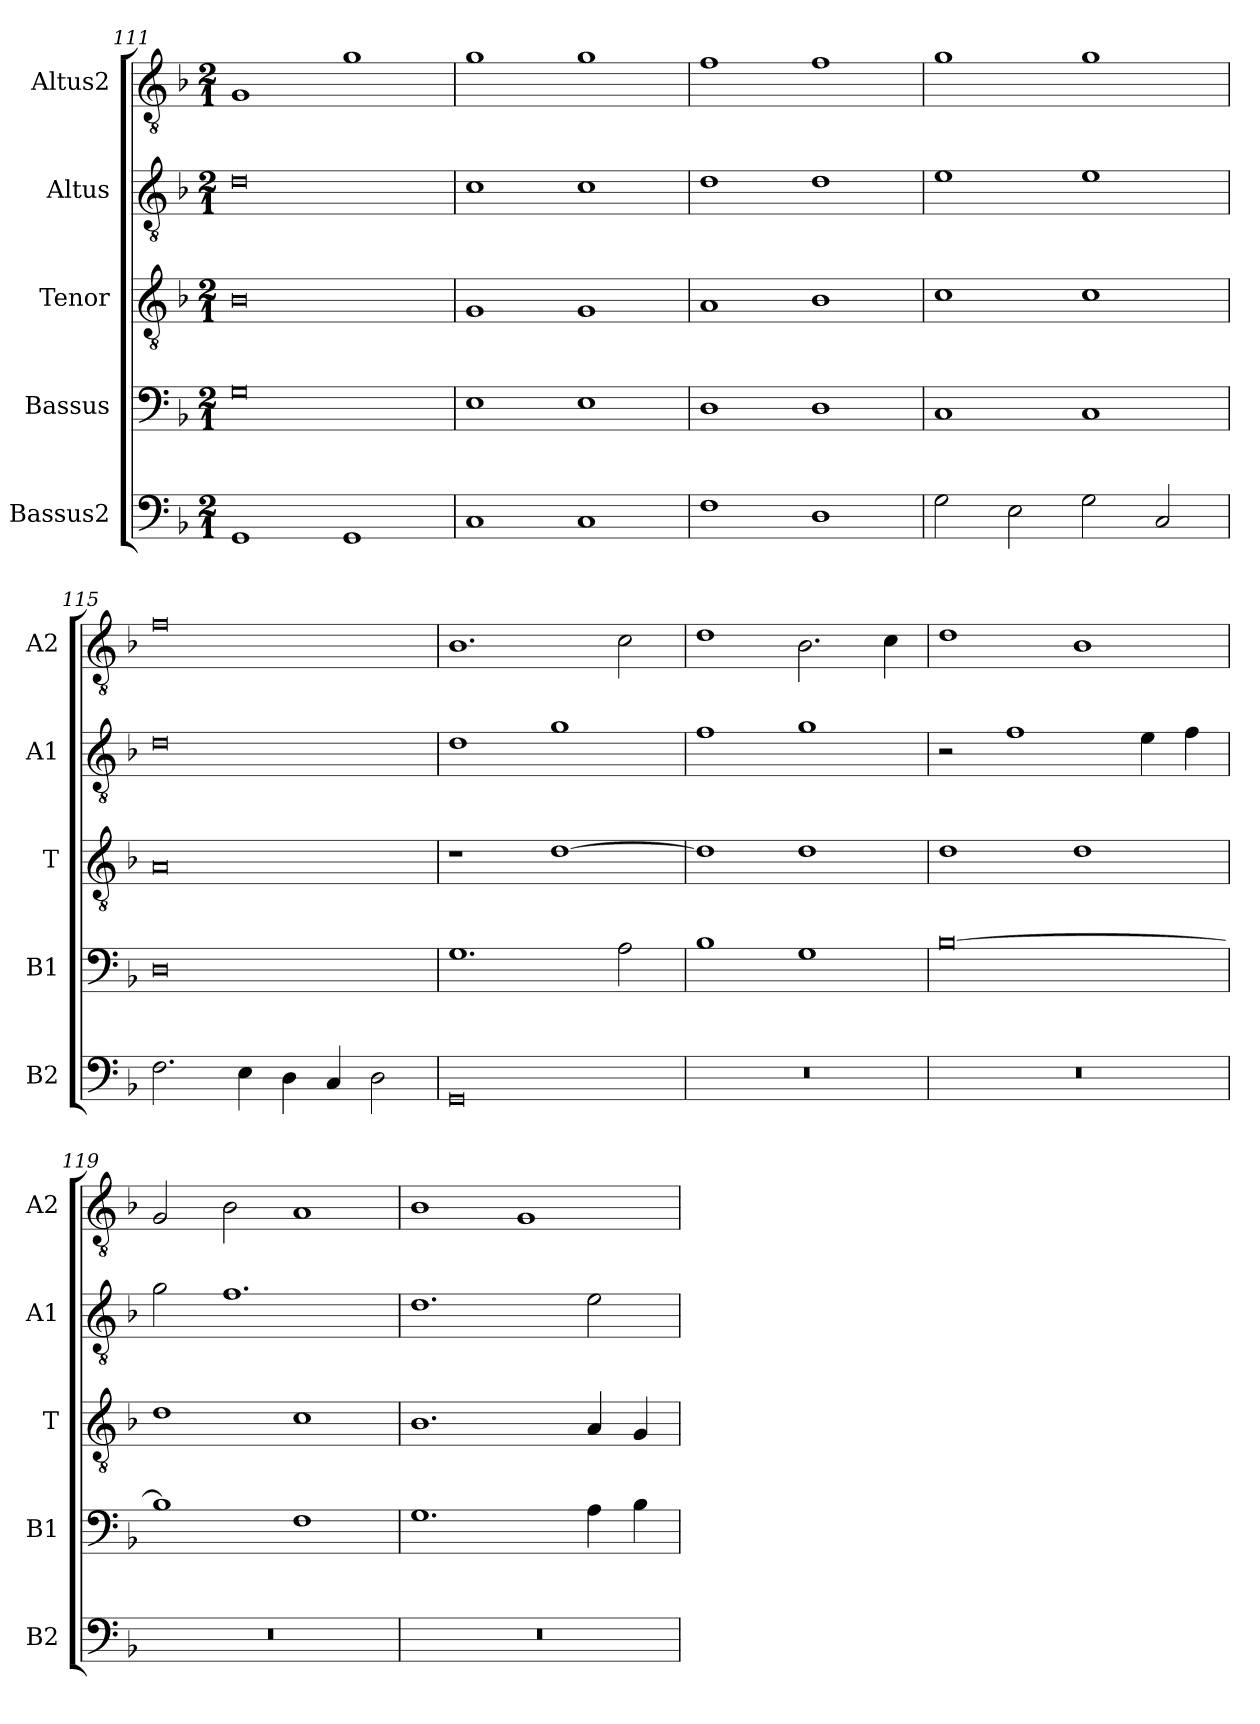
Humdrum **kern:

**kern	**kern	**kern	**kern	**kern
*part5	*part4	*part3	*part2	*part1
*staff5	*staff4	*staff3	*staff2	*staff1
*I"Bassus2	*I"Bassus	*I"Tenor	*I"Altus	*I"Altus2
*I'B2	*I'B1	*I'T	*I'A1	*I'A2
*clefF4	*clefF4	*clefGv2	*clefGv2	*clefGv2
*k[b-]	*k[b-]	*k[b-]	*k[b-]	*k[b-]
*M2/1	*M2/1	*M2/1	*M2/1	*M2/1
=111	=111	=111	=111	=111
1GG	0G	0B-	0d	1G
1GG	.	.	.	1g
=112	=112	=112	=112	=112
1C	1E	1G	1c	1g
1C	1E	1G	1c	1g
=113	=113	=113	=113	=113
1F	1D	1A	1d	1f
1D	1D	1B-	1d	1f
=114	=114	=114	=114	=114
2G\	1C	1c	1e	1g
2E\	.	.	.	.
2G\	1C	1c	1e	1g
2C/	.	.	.	.
=115	=115	=115	=115	=115
2.F\	0D	0A	0d	0f
4E\	.	.	.	.
4D\	.	.	.	.
4C/	.	.	.	.
2D\	.	.	.	.
=116	=116	=116	=116	=116
0GG	1.G	1r	1d	1.B-
.	.	[1d	1g	.
.	2A\	.	.	2c\
=117	=117	=117	=117	=117
0r	1B-	1d]	1f	1d
.	1G	1d	1g	2.B-\
.	.	.	.	4c\
=118	=118	=118	=118	=118
0r	[0B-	1d	2r	1d
.	.	.	1f	.
.	.	1d	.	1B-
.	.	.	4e\	.
.	.	.	4f\	.
=119	=119	=119	=119	=119
0r	1B-]	1d	2g\	2G/
.	.	.	1.f	2B-\
.	1F	1c	.	1A
=120	=120	=120	=120	=120
0r	1.G	1.B-	1.d	1B-
.	.	.	.	1G
.	4A\	4A/	2e\	.
.	4B-\	4G/	.	.
=	=	=	=	=
*-	*-	*-	*-	*-
